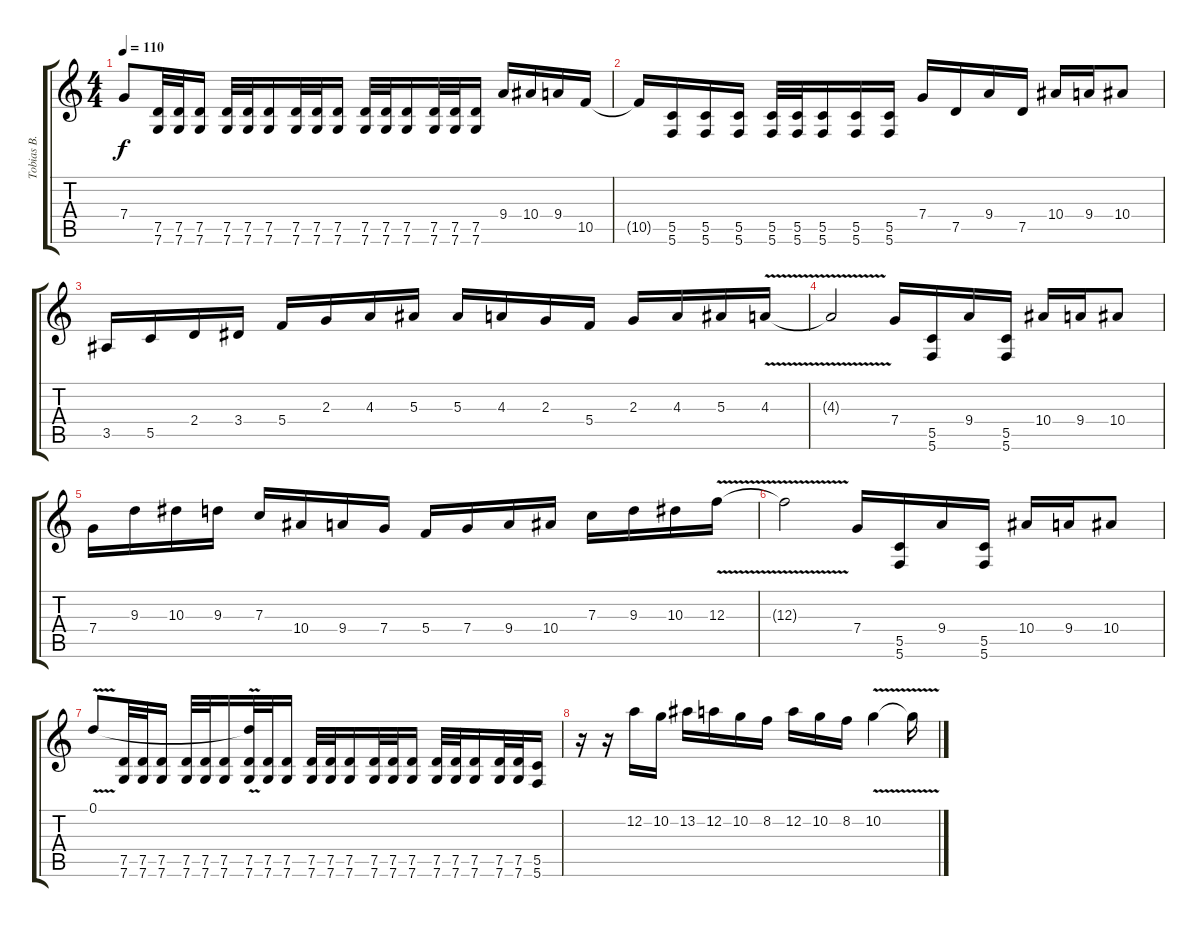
\track ("Tobias B." "Tobias B.") {instrument distortionguitar}
\staff {score tabs}
\tuning (D4 A3 F3 C3 G2 C2) {hide}
\ts (4 4)
\tempo 110
\clef g2
\ks c
7.4.8{dy f} (7.5 7.6).32 (7.5 7.6).32 (7.5 7.6).16 (7.5 7.6).32 (7.5 7.6).32 (7.5 7.6).16 (7.5 7.6).32 (7.5 7.6).32 (7.5 7.6).16 (7.5 7.6).32 (7.5 7.6).32 (7.5 7.6).16 (7.5 7.6).32 (7.5 7.6).32 (7.5 7.6).16 9.4.16 10.4.16 9.4.16 10.5.16 |
10.5{t}.16 (5.5 5.6).16 (5.5 5.6).16 (5.5 5.6).16 (5.5 5.6).32 (5.5 5.6).32 (5.5 5.6).16 (5.5 5.6).16 (5.5 5.6).16 7.4.16 7.5.16 9.4.16 7.5.16 10.4.16 9.4.16 10.4.8 |
3.5.16 5.5.16 2.4.16 3.4.16 5.4.16 2.3.16 4.3.16 5.3.16 5.3.16 4.3.16 2.3.16 5.4.16 2.3.16 4.3.16 5.3.16 4.3{v}.16 |
4.3{t}.2 7.4.16 (5.5 5.6).16 9.4.16 (5.5 5.6).16 10.4.16 9.4.16 10.4.8 |
7.4.16 9.3.16 10.3.16 9.3.16 7.3.16 10.4.16 9.4.16 7.4.16 5.4.16 7.4.16 9.4.16 10.4.16 7.3.16 9.3.16 10.3.16 12.3{v}.16 |
12.3{t}.2 7.4.16 (5.5 5.6).16 9.4.16 (5.5 5.6).16 10.4.16 9.4.16 10.4.8 |
0.1{v}.8 (7.5 7.6).32 (7.5 7.6).32 (7.5 7.6).16 (7.5 7.6).32 (7.5 7.6).32 (7.5 7.6).16 (0.1{t} 7.5 7.6).32 (7.5 7.6).32 (7.5 7.6).16 (7.5 7.6).32 (7.5 7.6).32 (7.5 7.6).16 (7.5 7.6).32 (7.5 7.6).32 (7.5 7.6).16 (7.5 7.6).32 (7.5 7.6).32 (7.5 7.6).16 (7.5 7.6).32 (7.5 7.6).32 (5.5 5.6).16 |
r.16 r.16 12.2.16 10.2.16 13.2.16 12.2.16 10.2.16 8.2.16 12.2.16 10.2.16 8.2.16 10.2{v}.4 10.2{v t}.16
